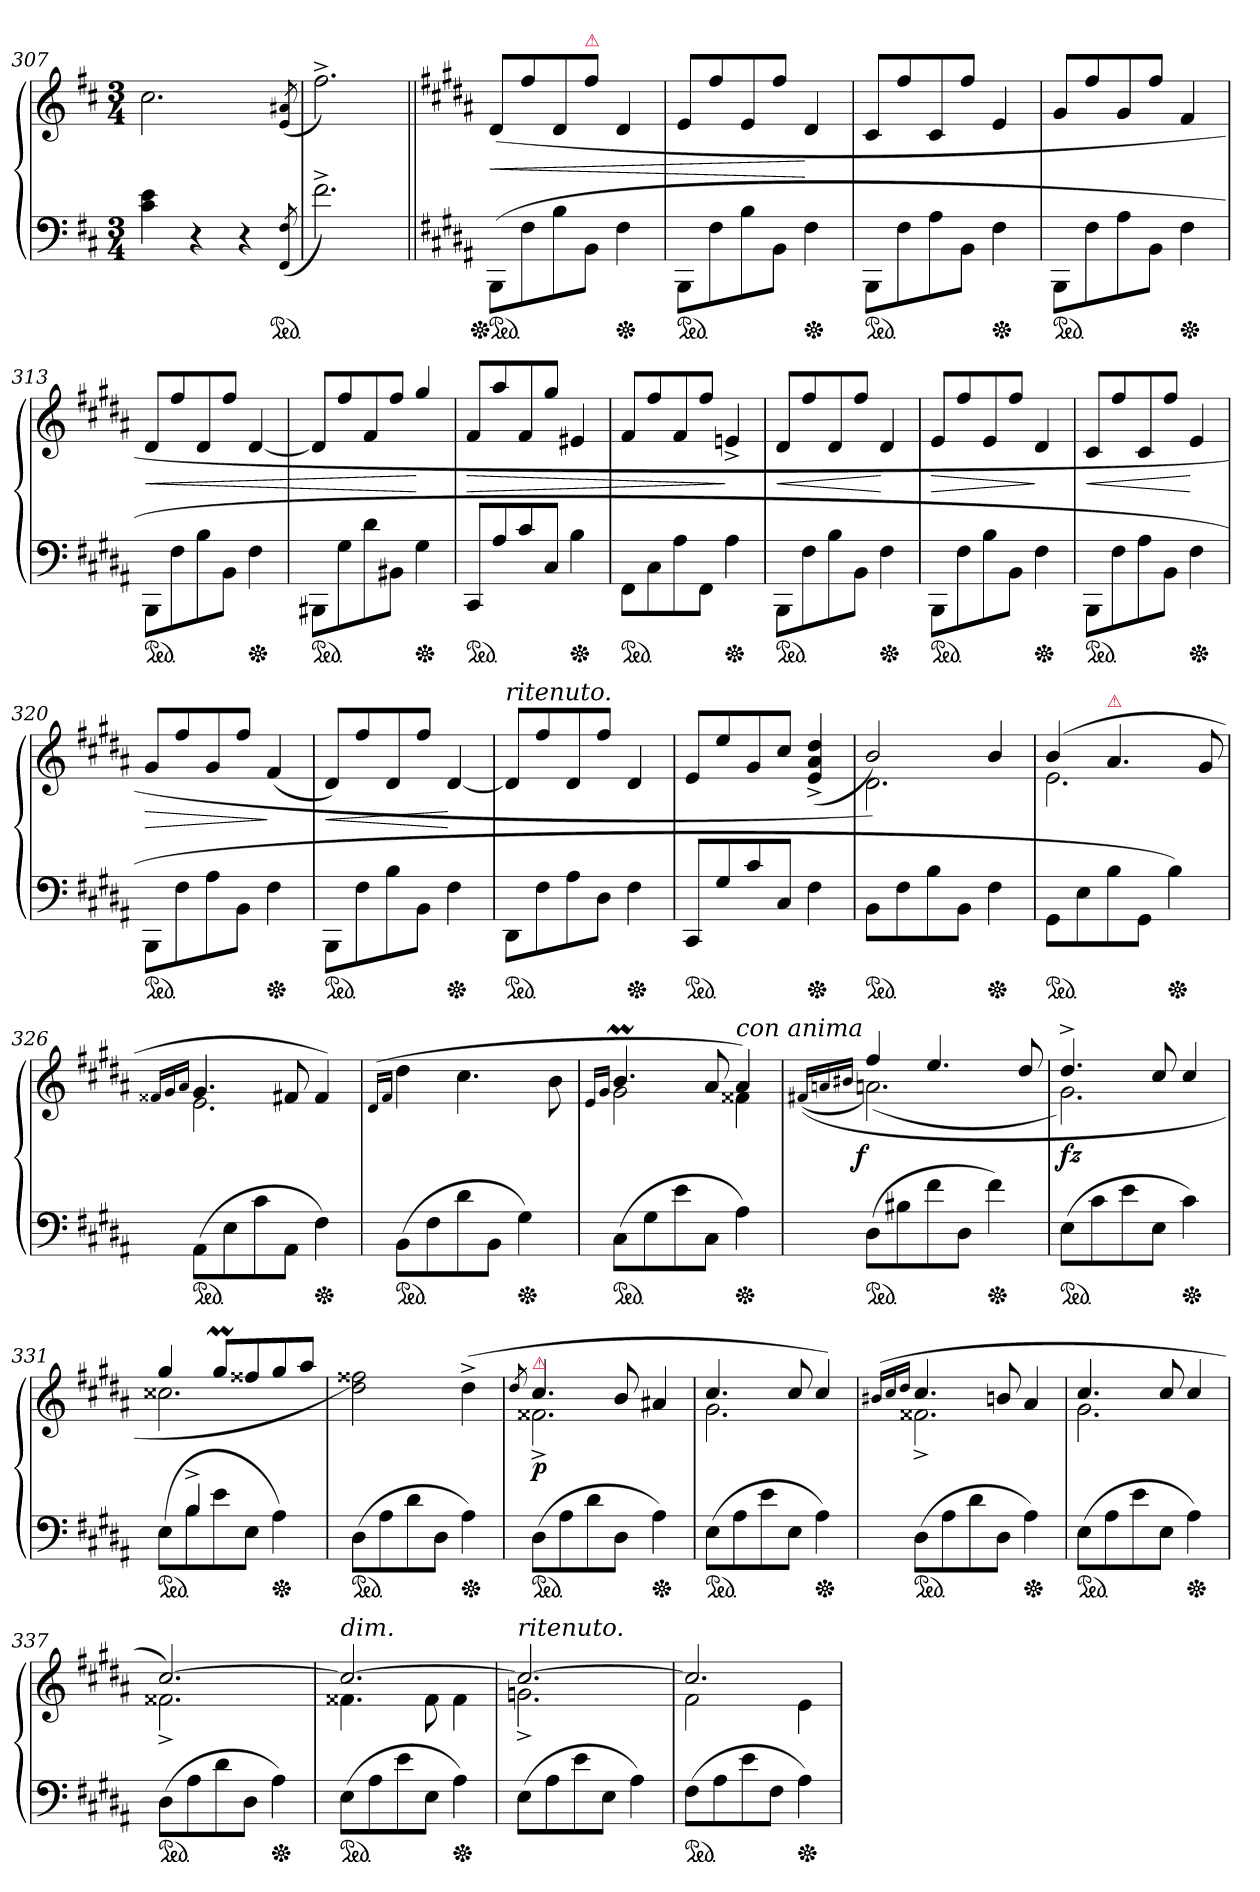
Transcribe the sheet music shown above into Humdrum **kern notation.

**kern	**kern	**dynam
*part1	*part1	*part1
*staff2	*staff1	*staff1/2
*clefF4	*clefG2	*
*k[f#c#]	*k[f#c#]	*
*M3/4	*M3/4	*
=307	=307	=307
*	*^	*
4c# 4e	2.cc#	2ryy	.
4r	.	.	.
4r	.	8ryy	.
*ped	*	*	*
.	.	8ryy	.
(<8qFF#/ 8qF#/	(<8qe/ 8qa#X/	.	.
*	*v	*v	*
=308	=308	=308
2.f#^<)	2.ff#^<)	.
=309||	=309||	=309||
*k[f#c#g#d#a#]	*k[f#c#g#d#a#]	*
*Xped	*	*
*ped	*	*
*	*MM108	*
(>8BBB\L	(>8d#L	<
8F#\	8ff#	.
8B\	8d#	.
!	!LO:TX:a:i:color=crimson:t=⚠	!
8BB\J	8ff#J	.
*Xped	*	*
4F#	4d#	.
=310	=310	=310
*ped	*	*
8BBB\L	8e/L	.
8F#\	8ff#/	.
8B\	8e/	.
8BB\J	8ff#/J	.
*Xped	*	*
4F#	4d#	[
=311	=311	=311
*ped	*	*
8BBB\L	8c#L	.
8F#\	8ff#	.
8A#\	8c#	.
8BB\J	8ff#J	.
*Xped	*	*
4F#	4e	.
=312	=312	=312
*ped	*	*
8BBB\L	8g#/L	.
8F#\	8ff#/	.
8A#\	8g#/	.
8BB\J	8ff#/J	.
*Xped	*	*
4F#	4f#	.
=313	=313	=313
*ped	*	*
8BBB\L	8d#L	<
8F#\	8ff#	.
8B\	8d#	.
8BB\J	8ff#J	.
*Xped	*	*
4F#	[4d#	.
=314	=314	=314
*ped	*	*
8BBB#X\L	8d#/L]	.
8G#\	8ff#/	.
8d#\	8f#/	.
8BB#X\J	8ff#/J	.
*Xped	*	*
4G#	4gg#/	[
=315	=315	=315
*ped	*	*
8CC#L	8f#/L	>
8A#	8aa#/	.
8c#	8f#/	.
8C#J	8gg#/J	.
*Xped	*	*
4B	4e#X	.
=316	=316	=316
*ped	*	*
8FF#\L	8f#/L	.
8C#\	8ff#/	.
8A#\	8f#/	.
8FF#\J	8ff#/J	.
*Xped	*	*
4A#	4en^>	]
=317	=317	=317
*ped	*	*
8BBB\L	8d#L	<
8F#\	8ff#	.
8B\	8d#	.
8BB\J	8ff#J	.
*Xped	*	*
4F#	4d#	[
=318	=318	=318
*ped	*	*
8BBB\L	8e/L	>
8F#\	8ff#/	.
8B\	8e/	.
8BB\J	8ff#/J	.
*Xped	*	*
4F#	4d#	]
=319	=319	=319
*ped	*	*
8BBB\L	8c#L	<
8F#\	8ff#	.
8A#\	8c#	.
8BB\J	8ff#J	.
*Xped	*	*
4F#	4e	[
=320	=320	=320
*ped	*	*
8BBB\L	8g#/L	>
8F#\	8ff#/	.
8A#\	8g#/	.
8BB\J	8ff#/J	.
*Xped	*	*
4F#	(4f#	]
=321	=321	=321
*ped	*	*
8BBB\L	8d#L)	<
8F#\	8ff#	.
8B\	8d#	.
8BB\J	8ff#J	.
*Xped	*	*
4F#	[4d#	[
=322	=322	=322
!	!LO:TX:a:i:t=ritenuto.	!
*ped	*	*
8DD#\L	8d#L]	.
8F#\	8ff#	.
8A#\	8d#	.
8D#\J	8ff#J	.
*Xped	*	*
4F#	4d#	.
=323	=323	=323
*ped	*	*
8CC#L	8eL	.
8G#	8ee	.
8c#	8g#	.
8C#J	8cc#J	.
*Xped	*	*
4F#	(>4e^ 4a#^ 4dd#^	.
=324	=324	=324
*	*^	*
*ped	*	*	*
8BBL	2b))	2.d#	.
8F#	.	.	.
8B	.	.	.
8BBJ	.	.	.
*Xped	*	*	*
4F#	4b	.	.
=325	=325	=325	=325
*ped	*	*	*
8GG#\L	(4b	2.e	.
8E\	.	.	.
!	!LO:TX:a:color=crimson:t=⚠	!	!
8B\	4.a#	.	.
8GG#\J	.	.	.
*Xped	*	*	*
4B)	.	.	.
.	8g#	.	.
=326	=326	=326	=326
.	16qqf##X/LL	.	.
.	16qqg#/	.	.
.	16qqa#/JJ	.	.
*ped	*	*	*
(8AA#L	4.g#	2.e	.
8E	.	.	.
8c#	.	.	.
8AA#J	8f#X	.	.
*Xped	*	*	*
4F#)	4f#)	.	.
*	*v	*v	*
=327	=327	=327
.	(>16qqd#/LL	.
.	16qqf#/JJ	.
*ped	*	*
(8BBL	4dd#	.
8F#	.	.
8d#	4.cc#	.
8BBJ	.	.
*Xped	*	*
4G#)	.	.
.	8b	.
=328	=328	=328
.	16qqe/LL	.
.	16qqg#/JJ	.
*	*^	*
*ped	*	*	*
(8C#L	4.bM	2g#	.
8G#	.	.	.
8e	.	.	.
8C#J	8a#	.	.
!	!LO:TX:a:i:t=con anima	!	!
*Xped	*	*	*
4A#)	4a#)	4f##X	.
=329	=329	=329	=329
.	((16qqf#X/LL	.	.
.	16qqan/	.	.
.	16qqb#X/JJ	.	.
!	!	!	!LO:DY:rj
*ped	*	*	*
(8D#L	4ff#	(2.an)	f
8B#X	.	.	.
8f#	4.ee	.	.
8D#J	.	.	.
*Xped	*	*	*
4f#)	.	.	.
.	8dd#	.	.
=330	=330	=330	=330
*ped	*	*	*
(8EL	4.dd#^	2.g#)	fz
8c#	.	.	.
8e	.	.	.
8EJ	8cc#	.	.
*Xped	*	*	*
4c#)	4cc#	.	.
=331	=331	=331	=331
*^	*	*	*
*ped	*	*	*	*
8rcyy	(8EL	4gg#	2.cc##X	.
4B^>	8B	.	.	.
.	8e	8gg#ML	.	.
4.reyy	8EJ	8ff##X	.	.
*Xped	*	*	*	*
.	4A#)	8gg#	.	.
.	.	8aa#J	.	.
*v	*v	*	*	*
*	*v	*v	*
=332	=332	=332
*ped	*	*
(8D#L	2dd# 2ff##X)	.
8A#	.	.
8d#	.	.
8D#J	.	.
*Xped	*	*
4A#)	(>4dd#^<	.
=333	=333	=333
.	8qdd#/	.
*	*^	*
!	!LO:TX:a:color=crimson:t=⚠	!	!
*ped	*	*	*
(8D#L	4.cc#	2.f##X^<	p
8A#	.	.	.
8d#	.	.	.
8D#J	8b	.	.
*Xped	*	*	*
4A#)	4a#X	.	.
=334	=334	=334	=334
*ped	*	*	*
(8EL	4.cc#	2.g#	.
8A#	.	.	.
8e	.	.	.
8EJ	8cc#	.	.
*Xped	*	*	*
4A#)	4cc#)	.	.
=335	=335	=335	=335
.	(>16qqb#X/LL	.	.
.	16qqcc#/	.	.
.	16qqdd#/JJ	.	.
*ped	*	*	*
(8D#L	4.cc#	2.f##X^<	.
8A#	.	.	.
8d#	.	.	.
8D#J	8bn	.	.
*Xped	*	*	*
4A#)	4a#	.	.
=336	=336	=336	=336
*ped	*	*	*
(8EL	4.cc#	2.g#	.
8A#	.	.	.
8e	.	.	.
8EJ	8cc#	.	.
*Xped	*	*	*
4A#)	4cc#	.	.
=337	=337	=337	=337
*ped	*	*	*
(8D#L	[2.cc#)	2.f##X^<	.
8A#	.	.	.
8d#	.	.	.
8D#J	.	.	.
*Xped	*	*	*
4A#)	.	.	.
=338	=338	=338	=338
!	!LO:TX:a:i:t=dim.	!	!
*ped	*	*	*
(8EL	2.cc#_	4.f##X	.
8A#	.	.	.
8e	.	.	.
8EJ	.	8f##	.
*Xped	*	*	*
4A#)	.	4f##	.
=339	=339	=339	=339
!	!LO:TX:a:i:t=ritenuto.	!	!
(8EL	2.cc#_	2.gn^<	.
8A#	.	.	.
8e	.	.	.
8EJ	.	.	.
4A#)	.	.	.
=340	=340	=340	=340
*ped	*	*	*
(8F#L	2.cc#]	2f#	.
8A#	.	.	.
8e	.	.	.
8F#J	.	.	.
*Xped	*	*	*
4A#)	.	4e	.
*	*v	*v	*
=	=	=
*-	*-	*-
